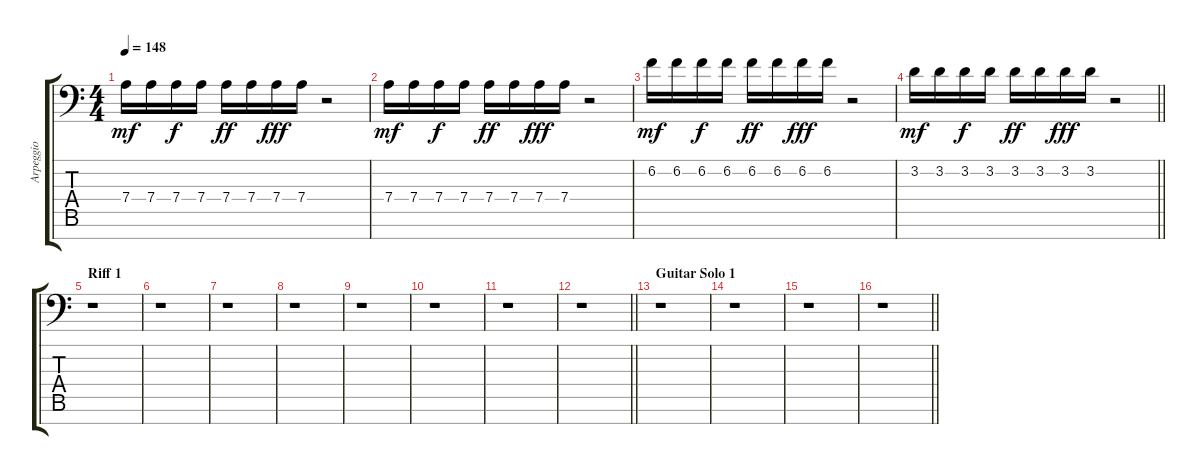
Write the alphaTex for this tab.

\track ("Arpeggio" "Arpeggio") {instrument pad4choir}
\staff {score tabs}
\tuning (C8 B3 G3 D3 A2 E2 A-1) {hide}
\ts (4 4)
\tempo 148
\clef f4
\ks c
7.4.16{dy mf} 7.4.16 7.4.16{dy f} 7.4.16 7.4.16{dy ff} 7.4.16 7.4.16{dy fff} 7.4.16 r.2 |
7.4.16{dy mf} 7.4.16 7.4.16{dy f} 7.4.16 7.4.16{dy ff} 7.4.16 7.4.16{dy fff} 7.4.16 r.2 |
6.2.16{dy mf} 6.2.16 6.2.16{dy f} 6.2.16 6.2.16{dy ff} 6.2.16 6.2.16{dy fff} 6.2.16 r.2 |
\barLineRight lightlight
3.2.16{dy mf} 3.2.16 3.2.16{dy f} 3.2.16 3.2.16{dy ff} 3.2.16 3.2.16{dy fff} 3.2.16 r.2 |
\section ("" "Riff 1")
r.1 |
r.1 |
r.1 |
r.1 |
r.1 |
r.1 |
r.1 |
\barLineRight lightlight
r.1 |
\section ("" "Guitar Solo 1")
r.1 |
r.1 |
r.1 |
\barLineRight lightlight
r.1
